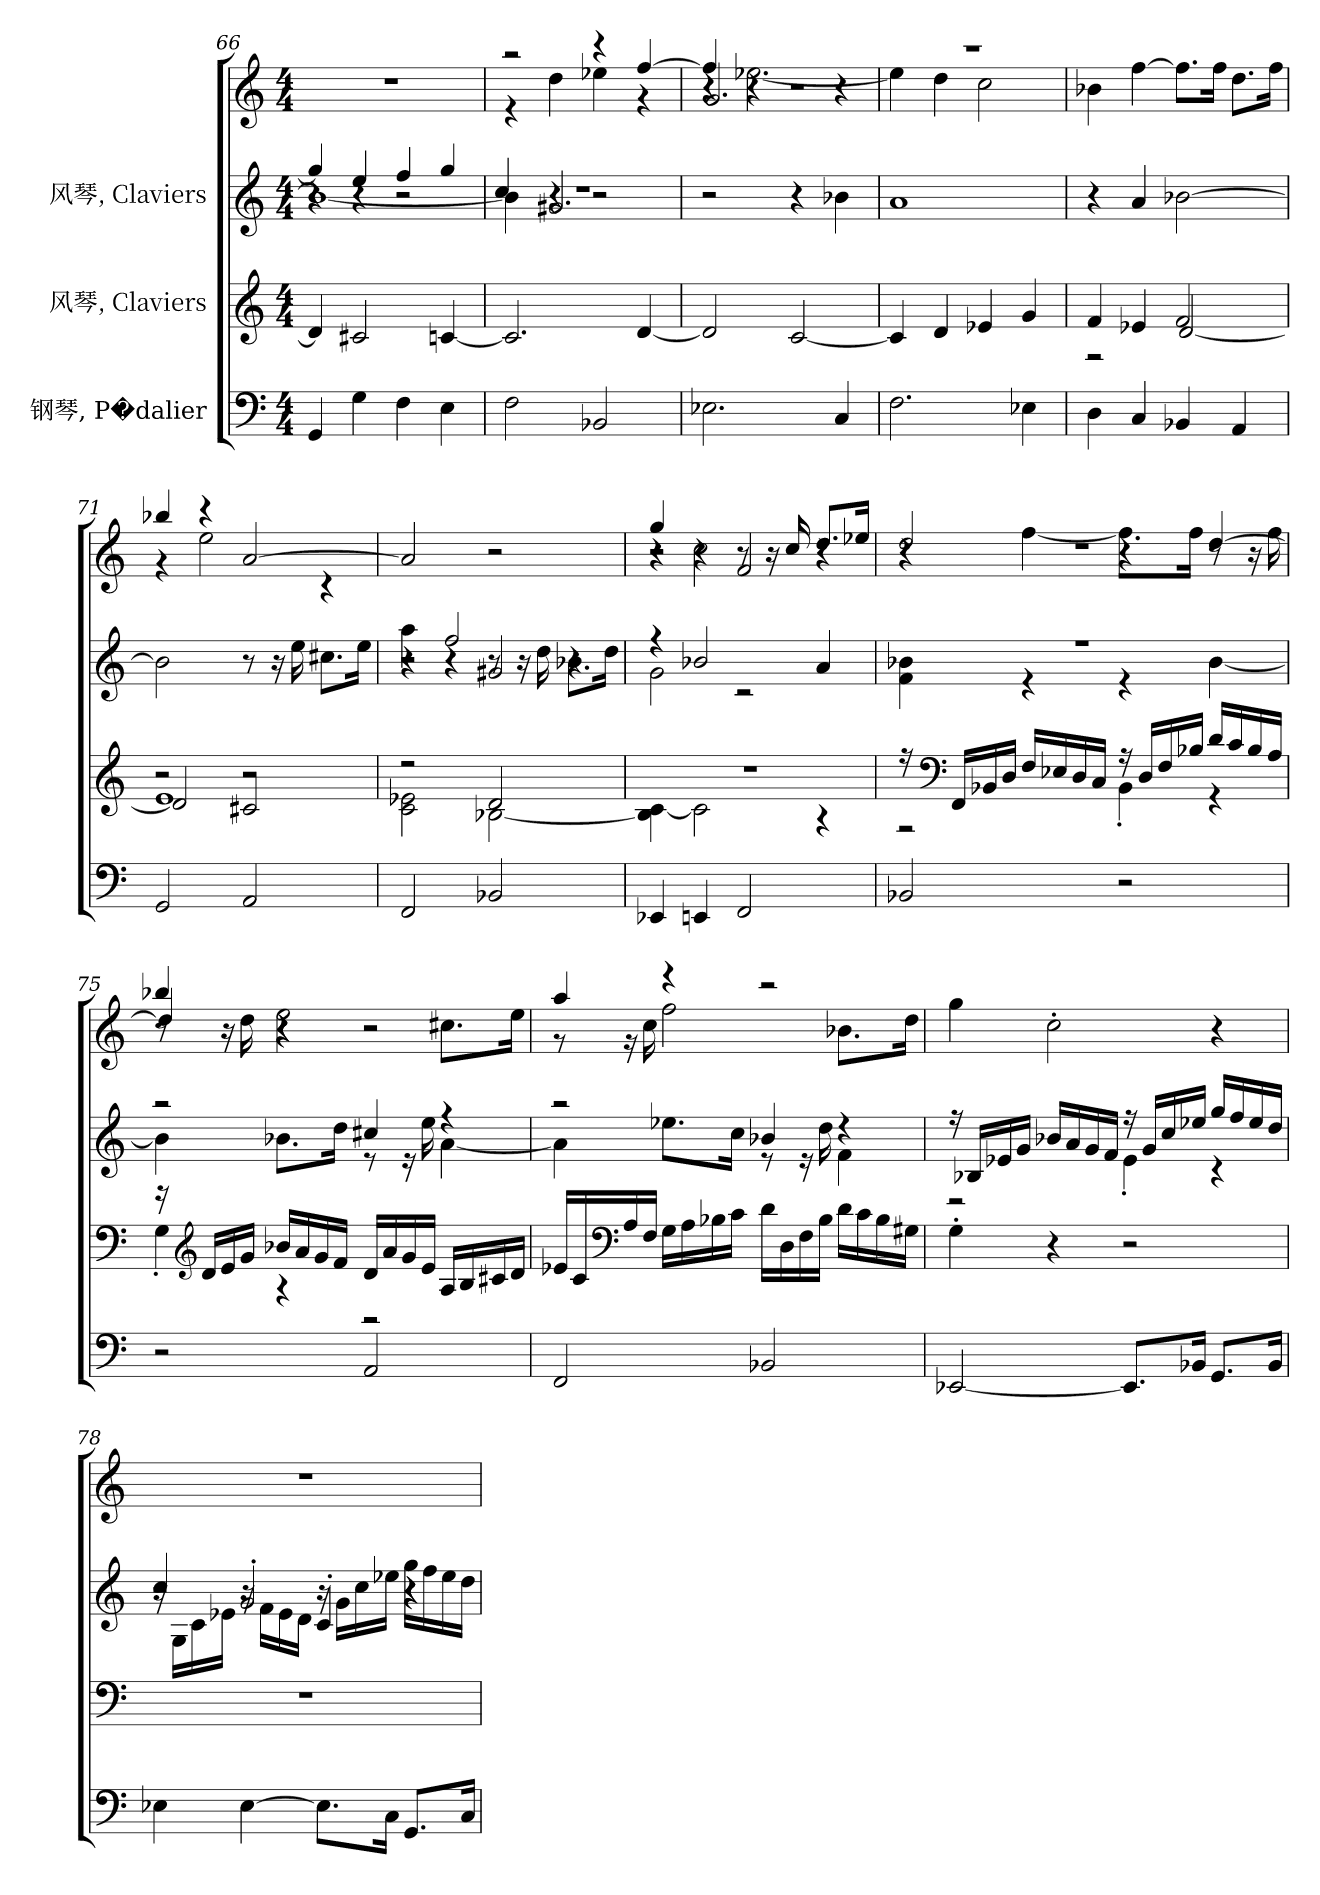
**kern	**kern	**kern	**kern
*part3	*part2	*part1	*part1
*staff4	*staff3	*staff2	*staff1
*I"钢琴, P�dalier	*I"风琴, Claviers	*I"风琴, Claviers	*
*clefF4	*clefG2	*clefG2	*clefG2
*k[]	*k[]	*k[]	*k[]
*M4/4	*M4/4	*M4/4	*M4/4
=66	=66	=66	=66
*	*	*^	*
*	*	*	*^	*
4GG/	4d/]	4gg/]	1b-_	4r	1r
4G\	2c#X/	4r	.	4ee/	.
4F\	.	2r	.	4ff/	.
4E\	[4cn/	.	.	4gg/	.
!!LO:LB:g=z
=67	=67	=67	=67	=67	=67
*	*	*	*	*	*^
2F\	2.c/]	1r	4b-\]	4cc/	2r	4r
.	.	.	4r	2.g#X/	.	4dd\
2BB-X/	.	.	2r	.	4r	4ee-X\
.	[4d/	.	.	.	[4ff/	4r
*	*	*v	*v	*v	*	*
=68	=68	=68	=68	=68
*	*	*	*	*^
2.E-X\	2d/]	2r	4ff/]	4r	2.g/
.	.	.	4r	[2.ee-X\	.
.	[2c/	4r	2r	.	.
4C/	.	4b-X\	.	.	4r
*	*	*	*	*v	*v
=69	=69	=69	=69	=69
2.F\	4c/]	1a	1r	4ee-\]
.	4d/	.	.	4dd\
.	4e-X/	.	.	2cc\
4E-X\	4g/	.	.	.
*	*	*	*v	*v
=70	=70	=70	=70
*	*^	*	*
4D\	4f/	2r	4r	4b-X\
4C/	4e-X/	.	4a/	[4ff\
4BB-X/	2f/	[2d/	[2b-X\	8.ff\L]
.	.	.	.	16ff\Jk
4AA/	.	.	.	8.dd\L
.	.	.	.	16ff\Jk
=71	=71	=71	=71	=71
*	*	*^	*	*^
2GG/	2r	1e	2d/]	2b-\]	4bb-X/	4r
.	.	.	.	.	4r	2ee\
2AA/	2c#X/	.	2r	8r	[2a/	.
.	.	.	.	16r	.	.
.	.	.	.	16ee\	.	.
.	.	.	.	8.cc#X\L	.	4r
.	.	.	.	16ee\Jk	.	.
*	*	*v	*v	*	*v	*v
!!LO:LB:g=z
=72	=72	=72	=72	=72
*	*	*	*^	*
*	*	*	*	*^	*
2FF/	2r	2c\ 2e-X\	4r	4aa\	2r	2a/]
.	.	.	2ff/	4r	.	.
2BB-X/	2d/	[2B-X\	.	8r	2g#X/	2r
.	.	.	.	16r	.	.
.	.	.	.	16dd\	.	.
.	.	.	4r	8.b-X\L	.	.
.	.	.	.	16dd\Jk	.	.
*	*	*	*	*v	*v	*
=73	=73	=73	=73	=73	=73
*	*	*	*	*	*^
*	*	*	*	*	*	*^
4EE-X/	1r	4B-\] [4c\	4r	2g\	4gg/	4r	2r
4EEn/	.	2c\]	2b-X/	.	4r	2cc\	.
2FF/	.	.	.	2r	8r	.	2f/
.	.	.	.	.	16r	.	.
.	.	.	.	.	16cc/	.	.
.	.	4r	4a/	.	8.dd/L	4r	.
.	.	.	.	.	16ee-X/Jk	.	.
=74	=74	=74	=74	=74	=74	=74	=74
2BB-X/	16r	2r	1r	4f\ 4b-X\	1r	4r	2dd/
*	*clefF4	*	*	*	*	*	*
.	16FF/LL	.	.	.	.	.	.
.	16BB-X/	.	.	.	.	.	.
.	16D/JJ	.	.	.	.	.	.
.	16F/LL	.	.	4r	.	[4ff\	.
.	16E-X/	.	.	.	.	.	.
.	16D/	.	.	.	.	.	.
.	16C/JJ	.	.	.	.	.	.
2r	16r	4BB-'\	.	4r	.	8.ff\L]	4r
.	16D/LL	.	.	.	.	.	.
.	16F/	.	.	.	.	.	.
.	16B-X/JJ	.	.	.	.	16ff\Jk	.
.	16d/LL	4r	.	[4b-\	.	8r	[4dd/
.	16c/	.	.	.	.	.	.
.	16B-/	.	.	.	.	16r	.
.	16A/JJ	.	.	.	.	16ff\	.
!!LO:PB:g=z	!!	!!
=75	=75	=75	=75	=75	=75	=75	=75
2r	16r	4G'\	2r	4b-\]	4bb-X/	8r	4dd/]
*	*clefG2	*	*	*	*	*	*
.	16d/LL	.	.	.	.	.	.
.	16e/	.	.	.	.	16r	.
.	16g/JJ	.	.	.	.	16dd\	.
.	16b-X/LL	4r	.	8.b-X\L	4r	2ee\	4r
.	16a/	.	.	.	.	.	.
.	16g/	.	.	.	.	.	.
.	16f/JJ	.	.	16dd\Jk	.	.	.
2AA/	16d/LL	2r	4cc#X/	8r	2r	.	2r
.	16a/	.	.	.	.	.	.
.	16g/	.	.	16r	.	.	.
.	16e/JJ	.	.	16ee\	.	.	.
.	16A/LL	.	4r	[4a\	.	8.cc#X\L	.
.	16B/	.	.	.	.	.	.
.	16c#X/	.	.	.	.	.	.
.	16d/JJ	.	.	.	.	16ee\Jk	.
*	*v	*v	*	*	*	*v	*v
=76	=76	=76	=76	=76	=76
2FF/	16e-X/LL	2r	4a\]	4aa/	8r
.	16c/	.	.	.	.
*	*clefF4	*	*	*	*
.	16A/	.	.	.	16r
.	16F/JJ	.	.	.	16cc\
.	16G\LL	.	8.ee-X\L	4r	2ff\
.	16A\	.	.	.	.
.	16B-X\	.	.	.	.
.	16c\JJ	.	16cc\Jk	.	.
2BB-X/	16d\LL	4b-X/	8r	2r	.
.	16D\	.	.	.	.
.	16F\	.	16r	.	.
.	16B-\JJ	.	16dd\	.	.
.	16d\LL	4r	4f\	.	8.b-X\L
.	16c\	.	.	.	.
.	16B-\	.	.	.	.
.	16G#X\JJ	.	.	.	16dd\Jk
*	*	*	*	*v	*v
!!LO:LB:g=z
=77	=77	=77	=77	=77
[2EE-X/	4G'\	16r	2r	4gg\
.	.	16B-X/LL	.	.
.	.	16e-X/	.	.
.	.	16g/JJ	.	.
.	4r	16b-X/LL	.	2cc'\
.	.	16a/	.	.
.	.	16g/	.	.
.	.	16f/JJ	.	.
8.EE-/L]	2r	16r	4e-'\	.
.	.	16g/LL	.	.
.	.	16cc/	.	.
16BB-X/Jk	.	16ee-X/JJ	.	.
8.GG/L	.	16gg/LL	4r	4r
.	.	16ff/	.	.
.	.	16ee-/	.	.
16BB-/Jk	.	16dd/JJ	.	.
=78	=78	=78	=78	=78
*	*	*	*^	*
4E-X\	1r	4cc/	16r	2r	1r
.	.	.	16G\LL	.	.
.	.	.	16c\	.	.
.	.	.	16e-X\JJ	.	.
[4E-\	.	2g'/	16r	.	.
.	.	.	16f\LL	.	.
.	.	.	16e-\	.	.
.	.	.	16d\JJ	.	.
8.E-\L]	.	.	16r	4c'/	.
.	.	.	16g\LL	.	.
.	.	.	16cc\	.	.
16C\Jk	.	.	16ee-X\JJ	.	.
8.GG/L	.	4r	16gg\LL	4r	.
.	.	.	16ff\	.	.
.	.	.	16ee-\	.	.
16C/Jk	.	.	16dd\JJ	.	.
*	*	*v	*v	*v	*
=	=	=	=
*-	*-	*-	*-
